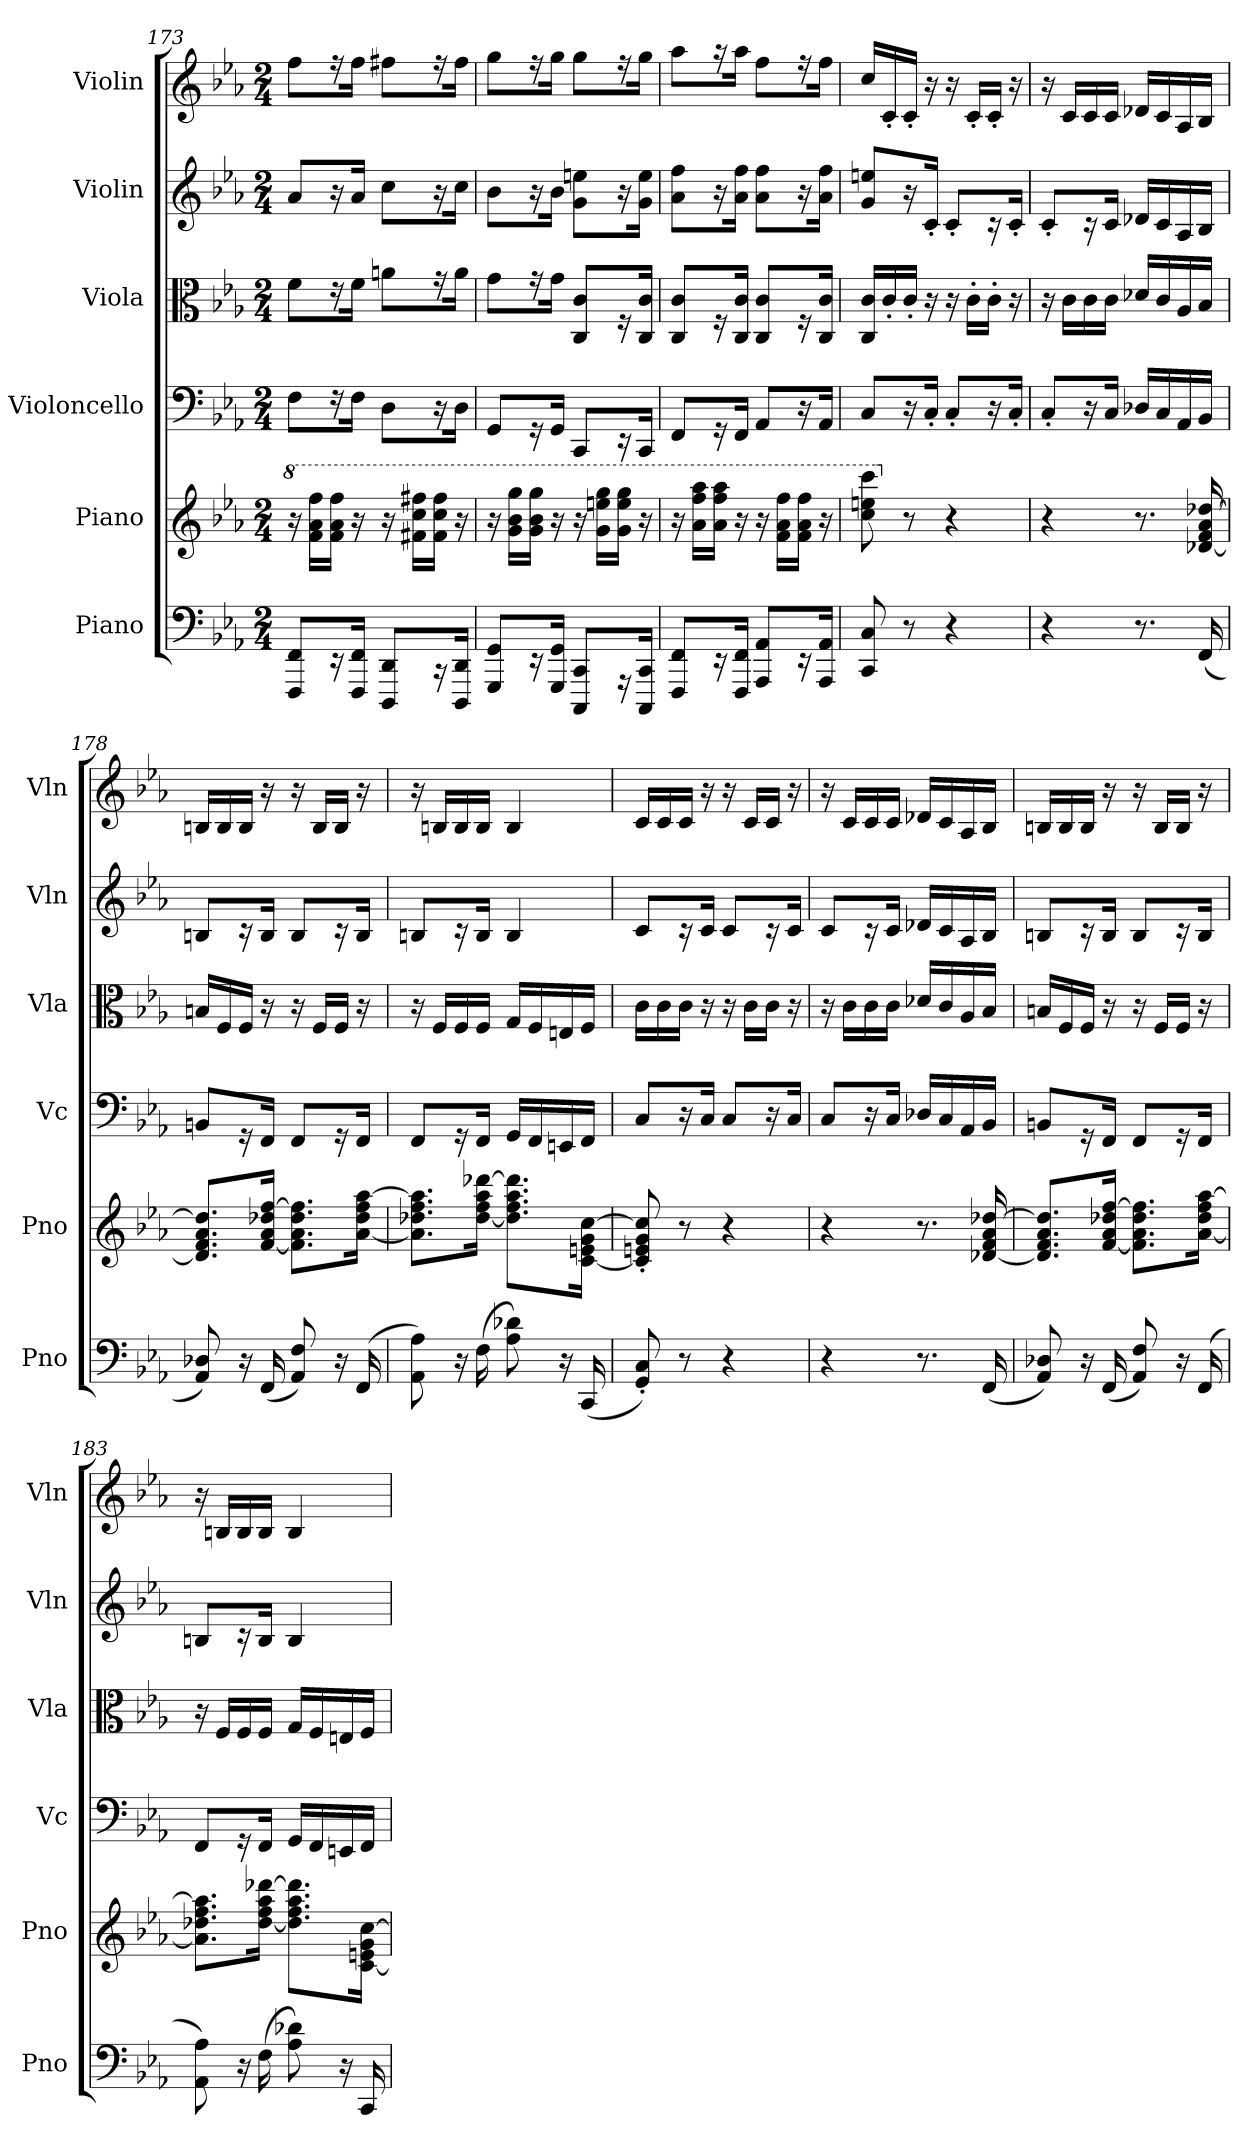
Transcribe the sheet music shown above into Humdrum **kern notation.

**kern	**kern	**kern	**kern	**kern	**kern
*part6	*part5	*part4	*part3	*part2	*part1
*staff6	*staff5	*staff4	*staff3	*staff2	*staff1
*I"Piano	*I"Piano	*I"Violoncello	*I"Viola	*I"Violin	*I"Violin
*I'Pno	*I'Pno	*I'Vc	*I'Vla	*I'Vln	*I'Vln
*clefF4	*clefG2	*clefF4	*clefC3	*clefG2	*clefG2
*k[b-e-a-]	*k[b-e-a-]	*k[b-e-a-]	*k[b-e-a-]	*k[b-e-a-]	*k[b-e-a-]
*M2/4	*M2/4	*M2/4	*M2/4	*M2/4	*M2/4
*MM116	*MM116	*MM116	*MM116	*MM116	*MM116
*	*8va	*	*	*	*
=173	=173	=173	=173	=173	=173
8FFF/ 8FF/L	16r	8F\L	8f\L	8a-/L	8ff\L
.	16ff\ 16aa-\ 16fff\LL	.	.	.	.
16r	16ff\ 16aa-\ 16fff\JJ	16r	16r	16r	16r
16FFF/ 16FF/Jk	16r	16F\Jk	16f\Jk	16a-/Jk	16ff\Jk
8DDD/ 8DD/L	16r	8D\L	8an\L	8cc\L	8ff#X\L
.	16ff#X\ 16ccc\ 16fff#X\LL	.	.	.	.
16r	16ff#\ 16ccc\ 16fff#\JJ	16r	16r	16r	16r
16DDD/ 16DD/Jk	16r	16D\Jk	16a\Jk	16cc\Jk	16ff#\Jk
=174	=174	=174	=174	=174	=174
8GGG/ 8GG/L	16r	8GG/L	8g\L	8b-\L	8gg\L
.	16gg\ 16bb-\ 16ggg\LL	.	.	.	.
16r	16gg\ 16bb-\ 16ggg\JJ	16r	16r	16r	16r
16GGG/ 16GG/Jk	16r	16GG/Jk	16g\Jk	16b-\Jk	16gg\Jk
8CCC/ 8CC/L	16r	8CC/L	8C/ 8c/L	8g\ 8een\L	8gg\L
.	16gg\ 16eeen\ 16ggg\LL	.	.	.	.
16r	16gg\ 16eee\ 16ggg\JJ	16r	16r	16r	16r
16CCC/ 16CC/Jk	16r	16CC/Jk	16C/ 16c/Jk	16g\ 16ee\Jk	16gg\Jk
=175	=175	=175	=175	=175	=175
8FFF/ 8FF/L	16r	8FF/L	8C/ 8c/L	8a-\ 8ff\L	8aa-\L
.	16aa-\ 16fff\ 16aaa-\LL	.	.	.	.
16r	16aa-\ 16fff\ 16aaa-\JJ	16r	16r	16r	16r
16FFF/ 16FF/Jk	16r	16FF/Jk	16C/ 16c/Jk	16a-\ 16ff\Jk	16aa-\Jk
8AAA-/ 8AA-/L	16r	8AA-/L	8C/ 8c/L	8a-\ 8ff\L	8ff\L
.	16ff\ 16aa-\ 16fff\LL	.	.	.	.
16r	16ff\ 16aa-\ 16fff\JJ	16r	16r	16r	16r
16AAA-/ 16AA-/Jk	16r	16AA-/Jk	16C/ 16c/Jk	16a-\ 16ff\Jk	16ff\Jk
=176	=176	=176	=176	=176	=176
8CC/ 8C/	8ccc\ 8eeen\ 8cccc\	8C/L	16C/ 16c/LL	8g/ 8een/L	16cc/LL
.	.	.	16c'/	.	16c'/
*	*X8va	*	*	*	*
8r	8r	16r	16c'/JJ	16r	16c'/JJ
.	.	16C'/Jk	16r	16c'/Jk	16r
4r	4r	8C'/L	16r	8c'/L	16r
.	.	.	16c'\LL	.	16c'/LL
.	.	16r	16c'\JJ	16r	16c'/JJ
.	.	16C'/Jk	16r	16c'/Jk	16r
=177	=177	=177	=177	=177	=177
4r	4r	8C'/L	16r	8c'/L	16r
.	.	.	16c\LL	.	16c/LL
.	.	16r	16c\	16r	16c/
.	.	16C/Jk	16c\JJ	16c/Jk	16c/JJ
8.r	8.r	16D-X/LL	16d-X/LL	16d-X/LL	16d-X/LL
.	.	16C/	16c/	16c/	16c/
.	.	16AA-/	16A-/	16A-/	16A-/
(16FF/	[16d-X/ 16f/ 16a-/ [16dd-X/	16BB-/JJ	16B-/JJ	16B-/JJ	16B-/JJ
=178	=178	=178	=178	=178	=178
8AA-/ 8D-X/)	8.d-]/ 8.f/ 8.a-/ 8.dd-]/L	8BBn/L	16Bn/LL	8Bn/L	16Bn/LL
.	.	.	16F/	.	16B/
16r	.	16r	16F/JJ	16r	16B/JJ
(16FF/	[16f/ 16a-/ 16dd-X/ [16ff/Jk	16FF/Jk	16r	16B/Jk	16r
8AA-/ 8F/)	8.f]\ 8.a-\ 8.dd-\ 8.ff]\L	8FF/L	16r	8B/L	16r
.	.	.	16F/LL	.	16B/LL
16r	.	16r	16F/JJ	16r	16B/JJ
(16FF/	[16a-\ 16dd-\ 16ff\ [16aa-\Jk	16FF/Jk	16r	16B/Jk	16r
=179	=179	=179	=179	=179	=179
8AA-\ 8A-\)	8.a-]\ 8.dd-X\ 8.ff\ 8.aa-]\L	8FF/L	16r	8Bn/L	16r
.	.	.	16F/LL	.	16Bn/LL
16r	.	16r	16F/	16r	16B/
(16F\	[16dd-\ 16ff\ 16aa-\ [16ddd-X\Jk	16FF/Jk	16F/JJ	16B/Jk	16B/JJ
8A-\ 8d-X\)	8.dd-]\ 8.ff\ 8.aa-\ 8.ddd-]\L	16GG/LL	16G/LL	4B/	4B/
.	.	16FF/	16F/	.	.
16r	.	16EEn/	16En/	.	.
(16CC/	[16c\ 16en\ 16g\ [16cc\Jk	16FF/JJ	16F/JJ	.	.
=180	=180	=180	=180	=180	=180
8GG'/ 8C'/)	8c]'/ 8en'/ 8g'/ 8cc]'/	8C/L	16c\LL	8c/L	16c/LL
.	.	.	16c\	.	16c/
8r	8r	16r	16c\JJ	16r	16c/JJ
.	.	16C/Jk	16r	16c/Jk	16r
4r	4r	8C/L	16r	8c/L	16r
.	.	.	16c\LL	.	16c/LL
.	.	16r	16c\JJ	16r	16c/JJ
.	.	16C/Jk	16r	16c/Jk	16r
=181	=181	=181	=181	=181	=181
4r	4r	8C/L	16r	8c/L	16r
.	.	.	16c\LL	.	16c/LL
.	.	16r	16c\	16r	16c/
.	.	16C/Jk	16c\JJ	16c/Jk	16c/JJ
8.r	8.r	16D-X/LL	16d-X/LL	16d-X/LL	16d-X/LL
.	.	16C/	16c/	16c/	16c/
.	.	16AA-/	16A-/	16A-/	16A-/
(16FF/	[16d-X/ 16f/ 16a-/ [16dd-X/	16BB-/JJ	16B-/JJ	16B-/JJ	16B-/JJ
=182	=182	=182	=182	=182	=182
8AA-/ 8D-X/)	8.d-]/ 8.f/ 8.a-/ 8.dd-]/L	8BBn/L	16Bn/LL	8Bn/L	16Bn/LL
.	.	.	16F/	.	16B/
16r	.	16r	16F/JJ	16r	16B/JJ
(16FF/	[16f/ 16a-/ 16dd-X/ [16ff/Jk	16FF/Jk	16r	16B/Jk	16r
8AA-/ 8F/)	8.f]\ 8.a-\ 8.dd-\ 8.ff]\L	8FF/L	16r	8B/L	16r
.	.	.	16F/LL	.	16B/LL
16r	.	16r	16F/JJ	16r	16B/JJ
(16FF/	[16a-\ 16dd-\ 16ff\ [16aa-\Jk	16FF/Jk	16r	16B/Jk	16r
=183	=183	=183	=183	=183	=183
8AA-\ 8A-\)	8.a-]\ 8.dd-X\ 8.ff\ 8.aa-]\L	8FF/L	16r	8Bn/L	16r
.	.	.	16F/LL	.	16Bn/LL
16r	.	16r	16F/	16r	16B/
(16F\	[16dd-\ 16ff\ 16aa-\ [16ddd-X\Jk	16FF/Jk	16F/JJ	16B/Jk	16B/JJ
8A-\ 8d-X\)	8.dd-]\ 8.ff\ 8.aa-\ 8.ddd-]\L	16GG/LL	16G/LL	4B/	4B/
.	.	16FF/	16F/	.	.
16r	.	16EEn/	16En/	.	.
16CC/	[16c\ 16en\ 16g\ [16cc\Jk	16FF/JJ	16F/JJ	.	.
=	=	=	=	=	=
*-	*-	*-	*-	*-	*-
